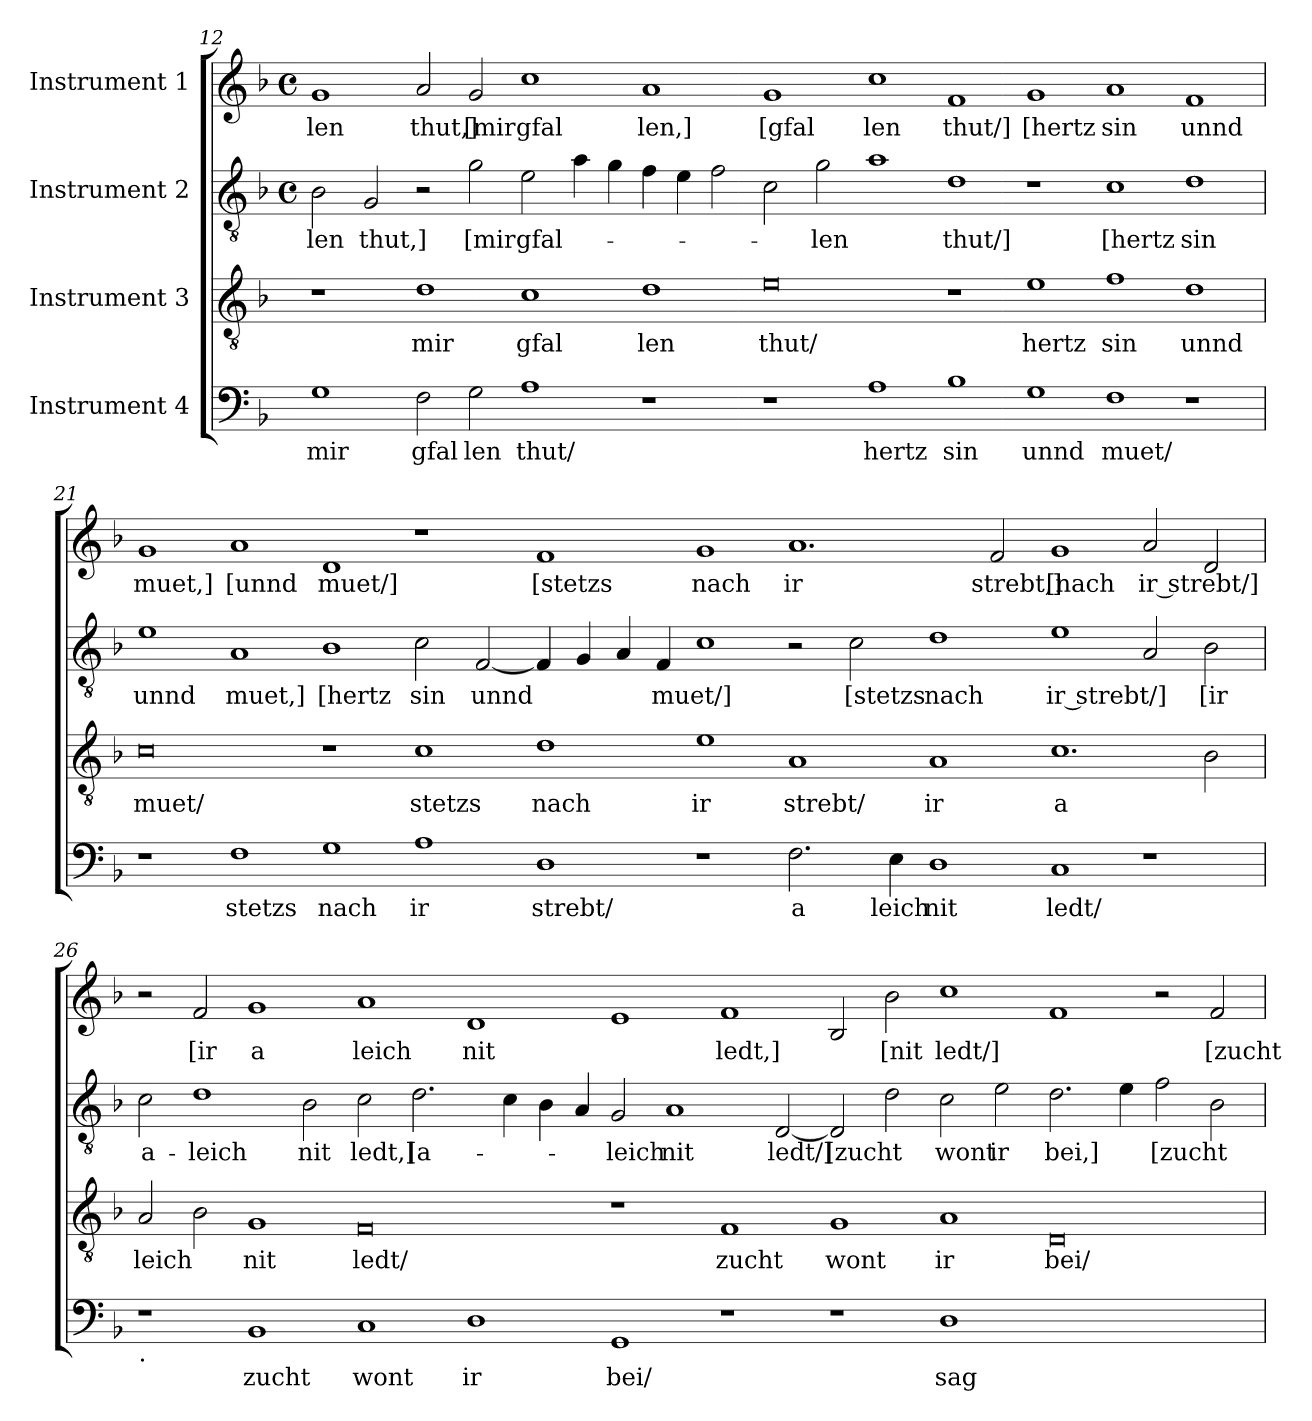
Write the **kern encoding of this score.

**kern	**text	**kern	**text	**kern	**text	**kern	**text
*part4	*part4	*part3	*part3	*part2	*part2	*part1	*part1
*staff4	*staff4	*staff3	*staff3	*staff2	*staff2	*staff1	*staff1
*I"Instrument 4	*	*I"Instrument 3	*	*I"Instrument 2	*	*I"Instrument 1	*
!!LO:PB:g=z
*clefF4	*	*clefGv2	*	*clefGv2	*	*clefG2	*
*k[b-]	*	*k[b-]	*	*k[b-]	*	*k[b-]	*
*F:	*	*F:	*	*F:	*	*F:	*
*	*	*	*	*M4/4	*	*M4/4	*
*	*	*	*	*met(c)	*	*met(c)	*
=12	=12	=12	=12	=12	=12	=12	=12
!	!LO:LY:b:cj	!	!	!	!LO:LY:b:cj	!	!LO:LY:b:cj
1G	mir	1r	.	2B-\	len	1g	len
!	!	!	!	!	!LO:LY:b:cj	!	!
.	.	.	.	2G/	thut,]	.	.
!	!LO:LY:b:cj	!	!LO:LY:b:cj	!	!	!	!LO:LY:b:cj
2F\	gfal	1d	mir	2r	.	2a/	thut,]
!	!LO:LY:b:cj	!	!	!	!LO:LY:b:cj	!	!LO:LY:b:cj
2G\	len	.	.	2g\	[mir	2g/	[mir
!	!LO:LY:b:cj	!	!LO:LY:b:cj	!	!LO:LY:b	!	!LO:LY:b:cj
1A	thut/	1c	gfal	2e\	gfal-	1cc	gfal
.	.	.	.	4a\	.	.	.
.	.	.	.	4g\	.	.	.
!	!	!	!LO:LY:b:cj	!	!	!	!LO:LY:b:cj
1r	.	1d	len	4f\	.	1a	len,]
.	.	.	.	4e\	.	.	.
.	.	.	.	2f\	.	.	.
!	!	!	!LO:LY:b:cj	!	!	!	!LO:LY:b:cj
1r	.	0e	thut/	2c\	.	1g	[gfal
!	!	!	!	!	!LO:LY:b	!	!
.	.	.	.	2g\	-len	.	.
!	!LO:LY:b:cj	!	!	!	!	!	!LO:LY:b:cj
1A	hertz	.	.	1a	.	1cc	len
!	!LO:LY:b:cj	!	!	!	!LO:LY:b:cj	!	!LO:LY:b:cj
1B-	sin	1r	.	1d	thut/]	1f	thut/]
!	!LO:LY:b:cj	!	!LO:LY:b:cj	!	!	!	!LO:LY:b:cj
1G	unnd	1e	hertz	1r	.	1g	[hertz
!	!LO:LY:b:cj	!	!LO:LY:b:cj	!	!LO:LY:b:cj	!	!LO:LY:b:cj
1F	muet/	1f	sin	1c	[hertz	1a	sin
!	!	!	!LO:LY:b:cj	!	!LO:LY:b:cj	!	!LO:LY:b:cj
1r	.	1d	unnd	1d	sin	1f	unnd
!!LO:LB:g=z
=21	=21	=21	=21	=21	=21	=21	=21
!	!	!	!LO:LY:b:cj	!	!LO:LY:b:cj	!	!LO:LY:b:cj
1r	.	0c	muet/	1e	unnd	1g	muet,]
!	!LO:LY:b:cj	!	!	!	!LO:LY:b:cj	!	!LO:LY:b:cj
1F	stetzs	.	.	1A	muet,]	1a	[unnd
!	!LO:LY:b:cj	!	!	!	!LO:LY:b:cj	!	!LO:LY:b:cj
1G	nach	1r	.	1B-	[hertz	1d	muet/]
!	!LO:LY:b:cj	!	!LO:LY:b:cj	!	!LO:LY:b:cj	!	!
1A	ir	1c	stetzs	2c\	sin	1r	.
!	!	!	!	!	!LO:LY:b	!	!
.	.	.	.	[<2F/	unnd	.	.
!	!LO:LY:b:cj	!	!LO:LY:b:cj	!	!	!	!LO:LY:b:cj
1D	strebt/	1d	nach	4F/]	.	1f	[stetzs
.	.	.	.	4G/	.	.	.
.	.	.	.	4A/	.	.	.
!	!	!	!	!	!LO:LY:b	!	!
.	.	.	.	4F/	muet/]	.	.
!	!	!	!LO:LY:b:cj	!	!	!	!LO:LY:b:cj
1r	.	1e	ir	1c	.	1g	nach
!	!LO:LY:b:cj	!	!LO:LY:b:cj	!	!	!	!LO:LY:b:cj
2.F\	a	1A	strebt/	2r	.	1.a	ir
!	!	!	!	!	!LO:LY:b:cj	!	!
.	.	.	.	2c\	[stetzs	.	.
!	!LO:LY:b:cj	!	!	!	!	!	!
4E\	leich	.	.	.	.	.	.
!	!LO:LY:b:cj	!	!LO:LY:b:cj	!	!LO:LY:b:cj	!	!
1D	nit	1A	ir	1d	nach	.	.
!	!	!	!	!	!	!	!LO:LY:b:cj
.	.	.	.	.	.	2f/	strebt,]
!	!LO:LY:b:cj	!	!LO:LY:b:rj	!	!LO:LY:b:cj	!	!LO:LY:b:cj
1C	ledt/	1.c	a	1e	ir strebt/]	1g	[nach
!	!	!	!	!	!	!	!LO:LY:b:cj
1r	.	.	.	2A/	.	2a/	ir strebt/]
!	!	!	!	!	!LO:LY:b:cj	!	!
.	.	2B-\	.	2B-\	[ir	2d/	.
!!LO:LB:g=z
=26	=26	=26	=26	=26	=26	=26	=26
!LO:TX:b:t=.	!	!	!	!	!	!	!
!	!	!	!LO:LY:b	!	!LO:LY:b:cj	!	!
1r	.	2A/	leich	2c\	a-	2r	.
!	!	!	!	!	!LO:LY:b:cj	!	!LO:LY:b:cj
.	.	2B-\	.	1d	-leich	2f/	[ir
!	!LO:LY:b:cj	!	!LO:LY:b:cj	!	!	!	!LO:LY:b:cj
1BB-	zucht	1G	nit	.	.	1g	a
!	!	!	!	!	!LO:LY:b:cj	!	!
.	.	.	.	2B-\	nit	.	.
!	!LO:LY:b:cj	!	!LO:LY:b:cj	!	!LO:LY:b:cj	!	!LO:LY:b:cj
1C	wont	0F	ledt/	2c\	ledt,]	1a	leich
!	!	!	!	!	!LO:LY:b:cj	!	!
.	.	.	.	2.d\	[a-	.	.
!	!LO:LY:b:cj	!	!	!	!	!	!LO:LY:b:cj
1D	ir	.	.	.	.	1d	nit
.	.	.	.	4c\	.	.	.
.	.	.	.	4B-\	.	.	.
.	.	.	.	4A/	.	.	.
!	!LO:LY:b:cj	!	!	!	!LO:LY:b:cj	!	!
1GG	bei/	1r	.	2G/	-leich	1e	.
!	!	!	!	!	!LO:LY:b:cj	!	!
.	.	.	.	1A	nit	.	.
!	!	!	!LO:LY:b:cj	!	!	!	!LO:LY:b
1r	.	1F	zucht	.	.	1f	ledt,]
!	!	!	!	!	!LO:LY:b	!	!
.	.	.	.	[<2D/	ledt/]	.	.
!	!	!	!LO:LY:b:cj	!	!LO:LY:b	!	!
1r	.	1G	wont	2D/]	[zucht	2B-/	.
!	!	!	!	!	!	!	!LO:LY:b:cj
.	.	.	.	2d\	.	2b-\	[nit
!	!LO:LY:b:cj	!	!LO:LY:b:cj	!	!LO:LY:b:cj	!	!LO:LY:b
1D	sag	1A	ir	2c\	wont	1cc	ledt/]
!	!	!	!	!	!LO:LY:b:cj	!	!
.	.	.	.	2e\	ir	.	.
!	!	!	!LO:LY:b:cj	!	!LO:LY:b	!	!
0ryy	.	0D	bei/	2.d\	bei,]	1f	.
.	.	.	.	4e\	.	.	.
!	!	!	!	!	!LO:LY:b	!	!
.	.	.	.	2f\	[zucht	2r	.
!	!	!	!	!	!	!	!LO:LY:b:cj
.	.	.	.	2B-\	.	2f/	[zucht
=	=	=	=	=	=	=	=
*-	*-	*-	*-	*-	*-	*-	*-
